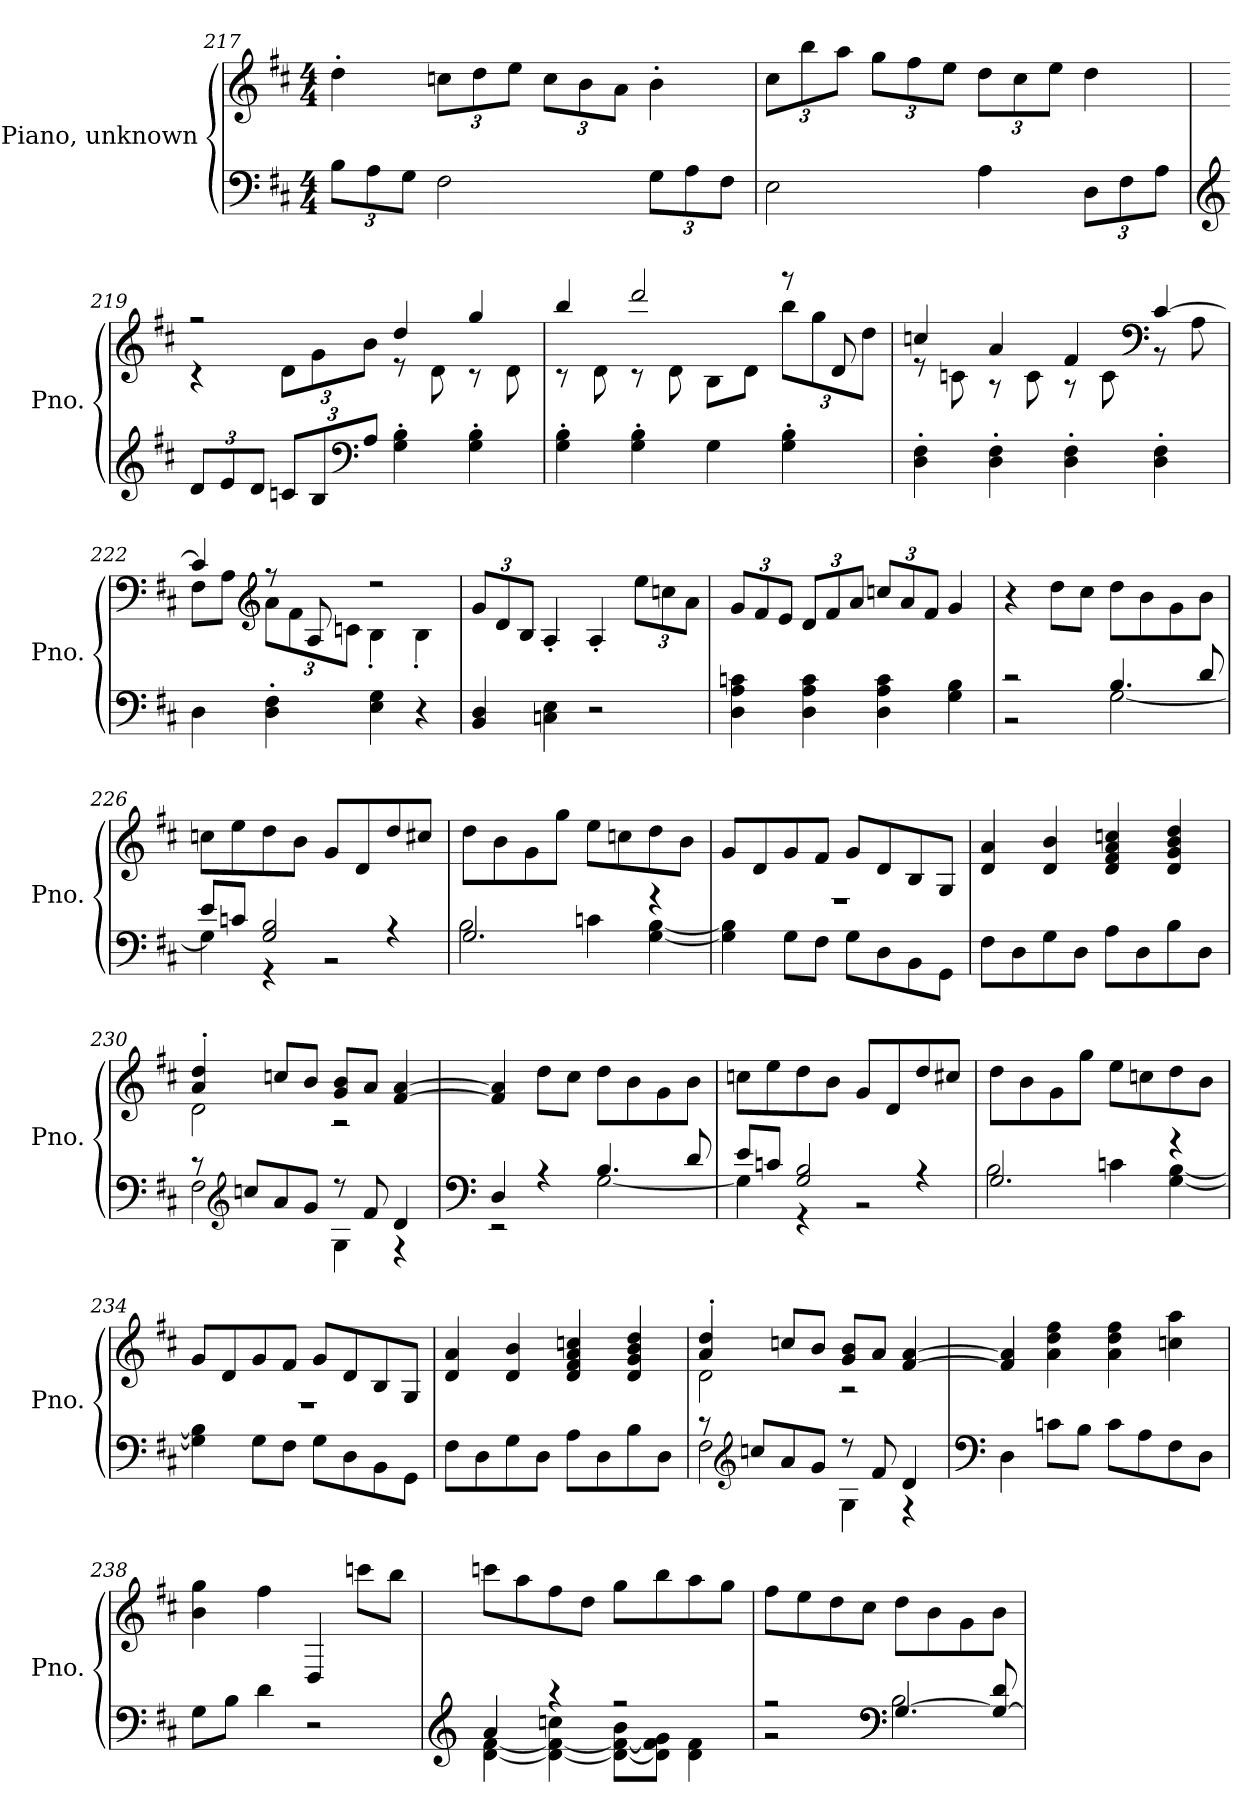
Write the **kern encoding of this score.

**kern	**kern
*part1	*part1
*staff2	*staff1
*I"Piano, unknown	*
*I'Pno.	*
*clefF4	*clefG2
*k[f#c#]	*k[f#c#]
*M4/4	*M4/4
*Xbrackettup	*
=217	=217
12B\L	4dd'\
12A\	.
12G\J	.
*	*Xbrackettup
2F#\	12ccn\L
.	12dd\
.	12ee\J
.	12cc\L
.	12b\
.	12a\J
12G\L	4b'\
12A\	.
12F#\J	.
=218	=218
2E\	12cc#\L
.	12bb\
.	12aa\J
.	12gg\L
.	12ff#\
.	12ee\J
4A\	12dd\L
.	12cc#\
.	12ee\J
12D\L	4dd\
12F#\	.
12A\J	.
!!LO:PB:g=z
=219	=219
*clefG2	*
*	*^
12d/L	2r	4r
12e/	.	.
12d/J	.	.
12cn/L	.	12d\L
12B/	.	12g\
*clefF4	*	*
12A/J	.	12b\J
4G\' 4B\'	4dd/	8r
.	.	8d\
4G\' 4B\'	4gg/	8r
.	.	8d\
=220	=220	=220
4G\' 4B\'	4bb/	8r
.	.	8d\
4G\' 4B\'	2ddd/	8r
.	.	8d\
4G\	.	8B\L
.	.	8d\J
4G\' 4B\'	8r	12bb\L
.	.	12gg\
.	8d/	.
.	.	12dd\J
=221	=221	=221
4D\' 4F#\'	4ccn/	8r
.	.	8cn\
4D\' 4F#\'	4a/	8r
.	.	8c\
4D\' 4F#\'	4f#/	8r
.	.	8c\
*	*clefF4	*
4D\' 4F#\'	[4c/	8r
.	.	8A\
!!LO:LB:g=z	!!
=222	=222	=222
4D\	4c/]	8F#\L
.	.	8A\J
*	*clefG2	*
4D\' 4F#\'	8r	12a\L
.	.	12f#\
.	8A/	.
.	.	12cn\J
4E\ 4G\	2r	4B'\
4r	.	4B'\
*	*v	*v
=223	=223
4BB/ 4D/	12g/L
.	12d/
.	12B/J
4Cn\ 4E\	4A'/
2r	4A'/
.	12ee\L
.	12ccn\
.	12a\J
=224	=224
4D\ 4A\ 4cn\	12g/L
.	12f#/
.	12e/J
4D\ 4A\ 4c\	12d/L
.	12f#/
.	12a/J
4D\ 4A\ 4c\	12ccn/L
.	12a/
.	12f#/J
4G\ 4B\	4g/
=225	=225
*^	*
2r	2r	4r
.	.	8dd\L
.	.	8cc#\J
4.B/	[2G\	8dd\L
.	.	8b\
.	.	8g\
8d/	.	8b\J
!!LO:LB:g=z
=226	=226	=226
8e/L	4G\]	8ccn\L
8cn/J	.	8ee\
2G/ 2B/	4r	8dd\
.	.	8b\J
.	2r	8g/L
.	.	8d/
4r	.	8dd/
.	.	8cc#X/J
=227	=227	=227
2.G/	2B\	8dd\L
.	.	8b\
.	.	8g\
.	.	8gg\J
.	4cn\	8ee\L
.	.	8ccn\
4r	[4G\ [4B\	8dd\
.	.	8b\J
=228	=228	=228
1r	4G\] 4B\]	8g/L
.	.	8d/
.	8G\L	8g/
.	8F#\J	8f#/J
.	8G\L	8g/L
.	8D\	8d/
.	8BB\	8B/
.	8GG\J	8G/J
*v	*v	*
=229	=229
8F#\L	4d/ 4a/
8D\	.
8G\	4d/ 4b/
8D\J	.
8A\L	4d/ 4f#/ 4a/ 4ccn/
8D\	.
8B\	4d/ 4g/ 4b/ 4dd/
8D\J	.
!!LO:LB:g=z
=230	=230
*^	*^
8r	2F#\	4a/' 4dd/'	2d\
*clefG2	*	*	*
8ccn/L	.	.	.
8a/	.	8ccn/L	.
8g/J	.	8b/J	.
8r	4G\	8g/ 8b/L	2r
8f#/	.	8a/J	.
4d/	4r	[4f#/ [4a/	.
*	*	*v	*v
=231	=231	=231
*clefF4	*	*
4D/	2r	4f#/] 4a/]
4r	.	8dd\L
.	.	8cc#\J
4.B/	[2G\	8dd\L
.	.	8b\
.	.	8g\
8d/	.	8b\J
=232	=232	=232
8e/L	4G\]	8ccn\L
8cn/J	.	8ee\
2G/ 2B/	4r	8dd\
.	.	8b\J
.	2r	8g/L
.	.	8d/
4r	.	8dd/
.	.	8cc#X/J
=233	=233	=233
2.G/	2B\	8dd\L
.	.	8b\
.	.	8g\
.	.	8gg\J
.	4cn\	8ee\L
.	.	8ccn\
4r	[4G\ [4B\	8dd\
.	.	8b\J
!!LO:LB:g=z
=234	=234	=234
1r	4G\] 4B\]	8g/L
.	.	8d/
.	8G\L	8g/
.	8F#\J	8f#/J
.	8G\L	8g/L
.	8D\	8d/
.	8BB\	8B/
.	8GG\J	8G/J
*v	*v	*
=235	=235
8F#\L	4d/ 4a/
8D\	.
8G\	4d/ 4b/
8D\J	.
8A\L	4d/ 4f#/ 4a/ 4ccn/
8D\	.
8B\	4d/ 4g/ 4b/ 4dd/
8D\J	.
=236	=236
*^	*^
8r	2F#\	4a/' 4dd/'	2d\
*clefG2	*	*	*
8ccn/L	.	.	.
8a/	.	8ccn/L	.
8g/J	.	8b/J	.
8r	4G\	8g/ 8b/L	2r
8f#/	.	8a/J	.
4d/	4r	[4f#/ [4a/	.
*v	*v	*	*
*	*v	*v
=237	=237
*clefF4	*
4D\	4f#/] 4a/]
8cn\L	4a\ 4dd\ 4ff#\
8B\J	.
8c\L	4a\ 4dd\ 4ff#\
8A\	.
8F#\	4ccn\ 4aa\
8D\J	.
!!LO:LB:g=z
=238	=238
8G\L	4b\ 4gg\
8B\J	.
4d\	4ff#\
2r	4D/
.	8cccn\L
.	8bb\J
=239	=239
*clefG2	*
*^	*
4a/	[4d\ [4f#\	8cccn\L
.	.	8aa\
4r	4d\_ 4f#\_ 4ccn\	8ff#\
.	.	8dd\J
2r	8d\_ 8f#\_ 8b\L	8gg\L
.	8d\] 8f#\] 8g\J	8bb\
.	4d\ 4f#\	8aa\
.	.	8gg\J
=240	=240	=240
2r	2r	8ff#\L
.	.	8ee\
.	.	8dd\
.	.	8cc#\J
*clefF4	*	*
[4.G/	2B\	8dd\L
.	.	8b\
.	.	8g\
8G/_ 8d/	.	8b\J
*v	*v	*
=	=
*-	*-
